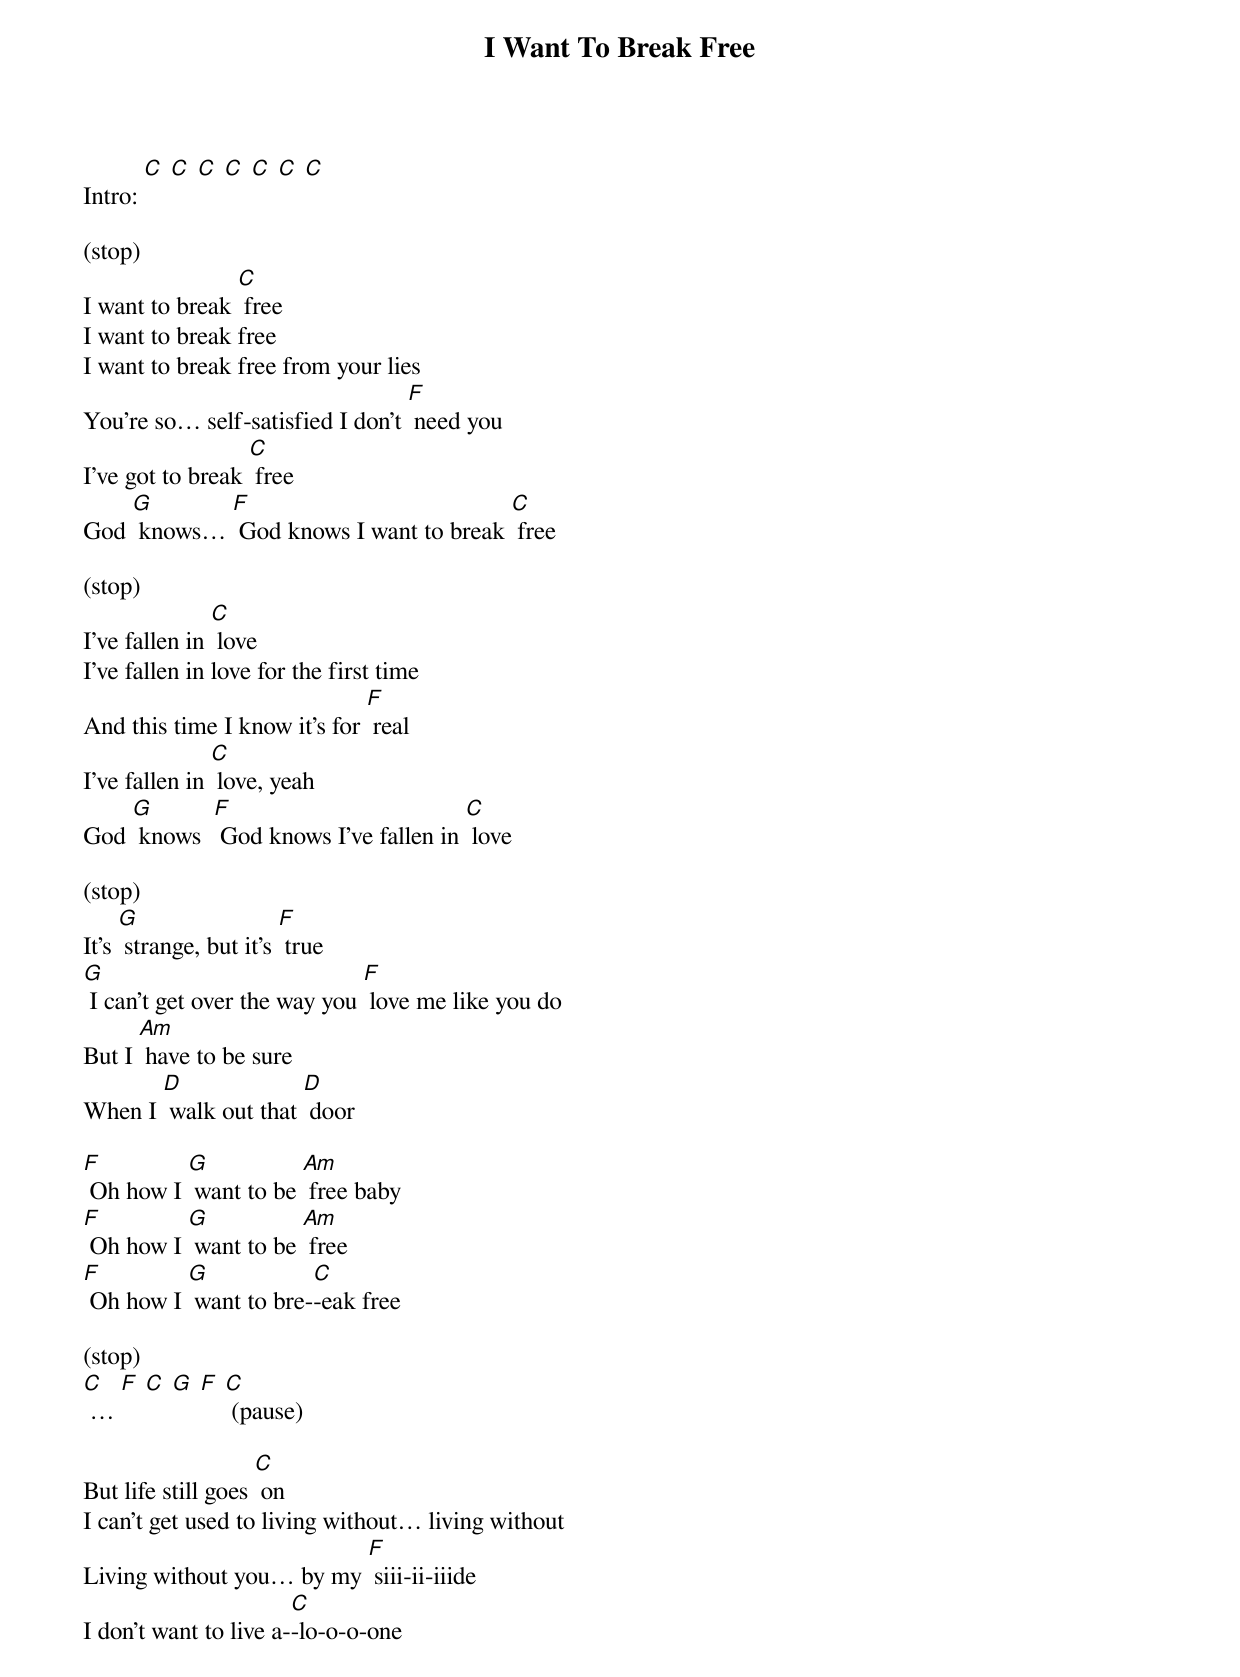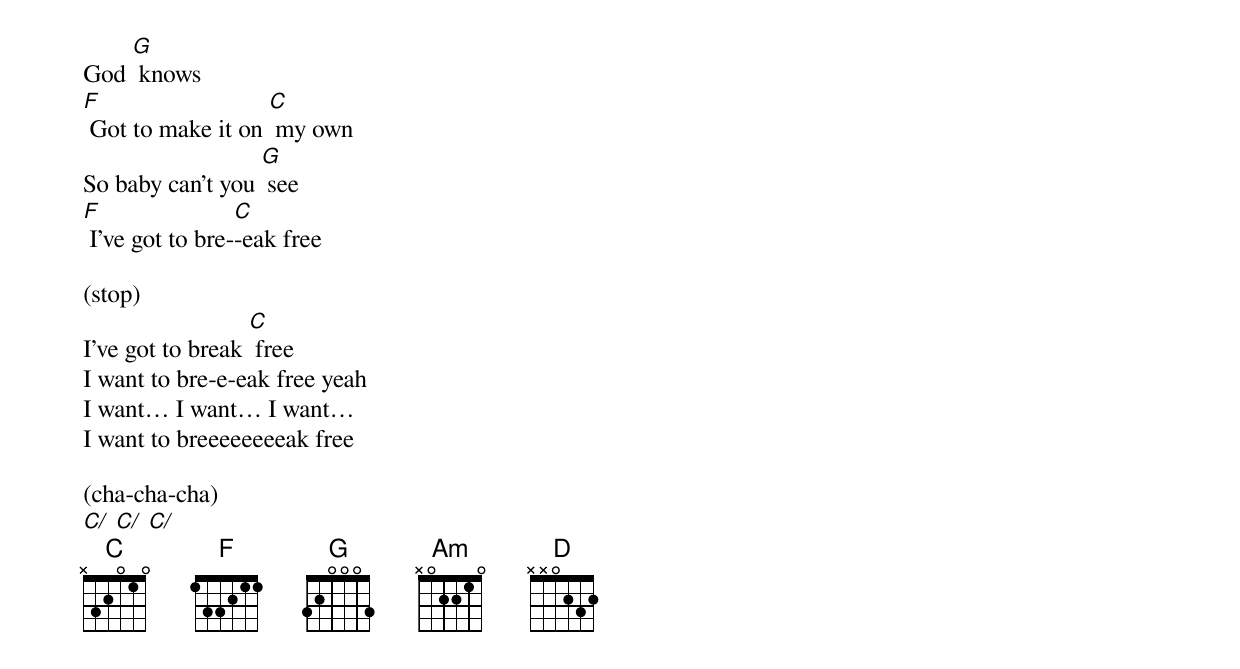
{t: I Want To Break Free }
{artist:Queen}
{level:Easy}

Intro: [C] [C] [C] [C] [C] [C] [C]

(stop)
I want to break [C] free
I want to break free
I want to break free from your lies
You're so… self-satisfied I don't [F] need you
I've got to break [C] free
God [G] knows… [F] God knows I want to break [C] free

(stop)
I've fallen in [C] love
I've fallen in love for the first time
And this time I know it's for [F] real
I've fallen in [C] love, yeah
God [G] knows  [F] God knows I've fallen in [C] love

(stop)
It's [G] strange, but it's [F] true
[G] I can't get over the way you [F] love me like you do
But I [Am] have to be sure
When I [D] walk out that [D] door

[F] Oh how I [G] want to be [Am] free baby
[F] Oh how I [G] want to be [Am] free
[F] Oh how I [G] want to bre-[C]-eak free

(stop)
[C] … [F] [C] [G] [F] [C] (pause)

But life still goes [C] on
I can't get used to living without… living without
Living without you… by my [F] siii-ii-iiide
I don't want to live a-[C]-lo-o-o-one
God [G] knows
[F] Got to make it on [C] my own
So baby can't you [G] see
[F] I've got to bre-[C]-eak free

(stop)
I've got to break [C] free
I want to bre-e-eak free yeah
I want… I want… I want…
I want to breeeeeeeeak free

(cha-cha-cha)
[C/] [C/] [C/]
